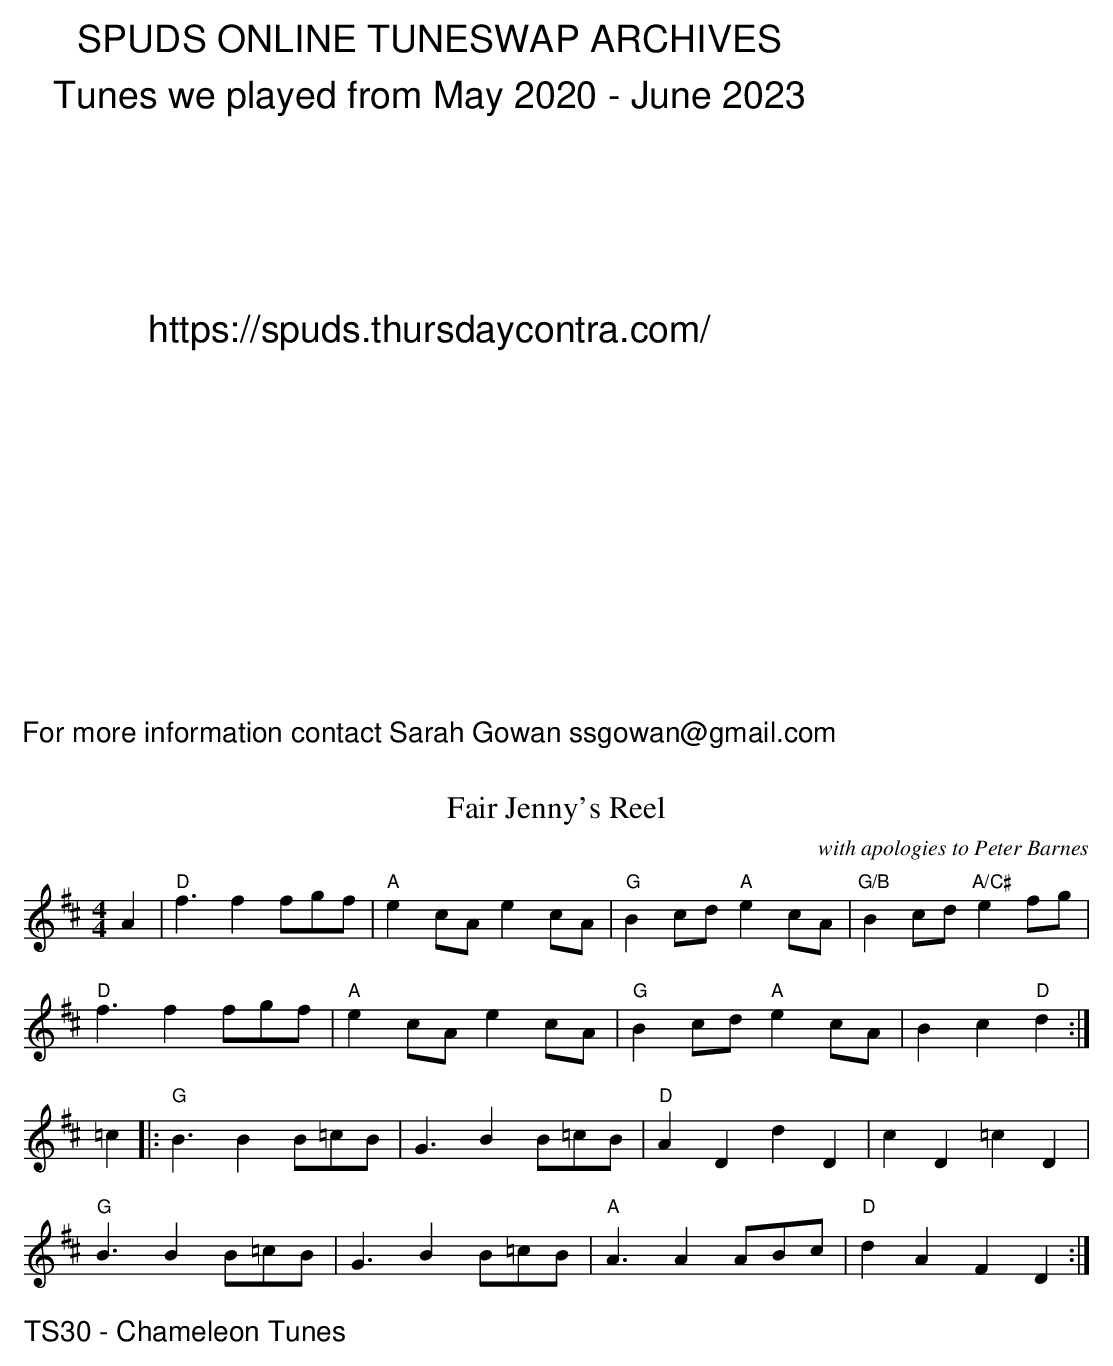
X:1
T:Fair Jenny's Reel
C:with apologies to Peter Barnes
M:4/4
L:1/8
K:D
A2| "D"f3f2fgf | "A"e2cA e2cA | "G"B2cd "A"e2cA | "G/B"B2cd "A/C#"e2fg|
"D"f3f2 fgf | "A"e2cA e2cA | "G"B2cd "A"e2cA | B2c2 "D"d2 :|
=c2|: "G"B3B2 B=cB | G3B2 B=cB | "D"A2D2 d2D2 | c2D2 =c2D2 |
"G"B3B2 B=cB | G3B2 B=cB | "A"A3A2 ABc | "D"d2A2F2 D2 :|
